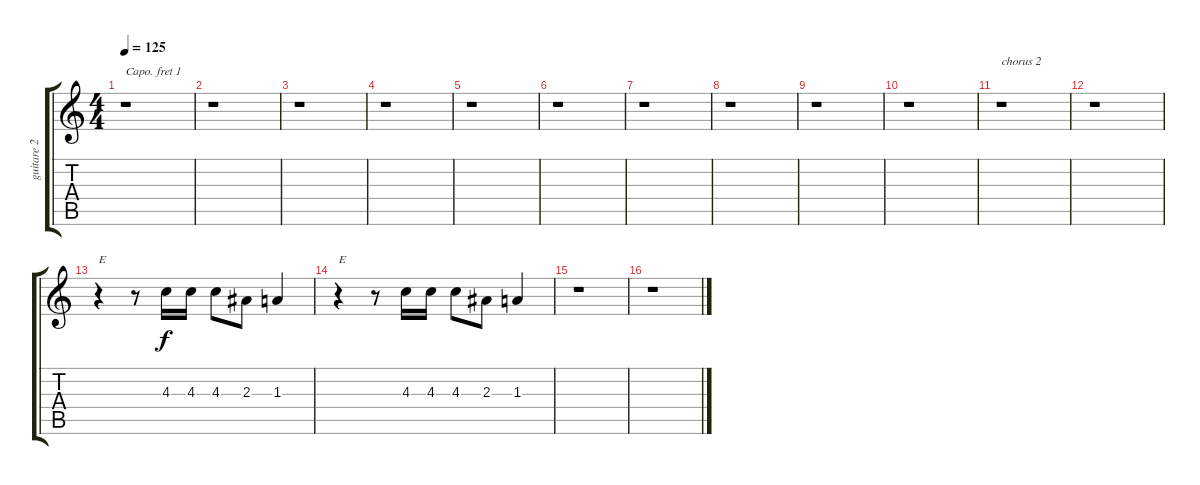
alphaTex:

\track ("guitare 2" "guitare 2") {instrument electricguitarjazz}
\staff {score tabs}
\capo 1
\tuning (E4 B3 G3 D3 A2 E2) {hide}
\ts (4 4)
\tempo 125
\clef g2
\ks c
r.1{dy f} |
r.1 |
r.1 |
r.1 |
r.1 |
r.1 |
r.1 |
r.1 |
r.1 |
r.1 |
r.1{txt "chorus 2"} |
r.1 |
r.4{txt "E"} r.8 4.3.16 4.3.16 4.3.8 2.3.8 1.3.4 |
r.4{txt "E"} r.8 4.3.16 4.3.16 4.3.8 2.3.8 1.3.4 |
r.1 |
r.1
